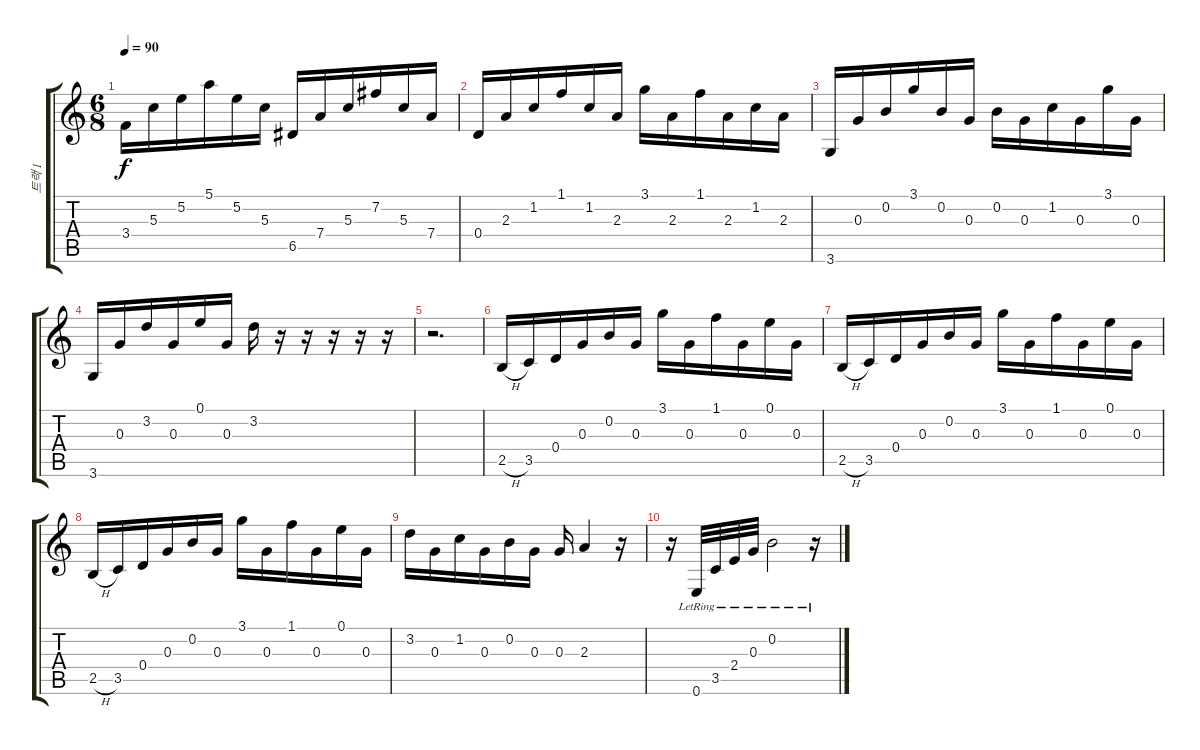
\track ("트랙 1" "트랙 1") {instrument acousticguitarsteel}
\staff {score tabs}
\tuning (E4 B3 G3 D3 A2 E2) {hide}
\ts (6 8)
\tempo 90
\clef g2
\ks c
3.4.16{dy f} 5.3.16 5.2.16 5.1.16 5.2.16 5.3.16 6.5.16 7.4.16 5.3.16 7.2.16 5.3.16 7.4.16 |
0.4.16 2.3.16 1.2.16 1.1.16 1.2.16 2.3.16 3.1.16 2.3.16 1.1.16 2.3.16 1.2.16 2.3.16 |
3.6.16 0.3.16 0.2.16 3.1.16 0.2.16 0.3.16 0.2.16 0.3.16 1.2.16 0.3.16 3.1.16 0.3.16 |
3.6.16 0.3.16 3.2.16 0.3.16 0.1.16 0.3.16 3.2.16 r.16 r.16 r.16 r.16 r.16 |
r.2{d} |
2.5{h}.16 3.5.16 0.4.16 0.3.16 0.2.16 0.3.16 3.1.16 0.3.16 1.1.16 0.3.16 0.1.16 0.3.16 |
2.5{h}.16 3.5.16 0.4.16 0.3.16 0.2.16 0.3.16 3.1.16 0.3.16 1.1.16 0.3.16 0.1.16 0.3.16 |
2.5{h}.16 3.5.16 0.4.16 0.3.16 0.2.16 0.3.16 3.1.16 0.3.16 1.1.16 0.3.16 0.1.16 0.3.16 |
3.2.16 0.3.16 1.2.16 0.3.16 0.2.16 0.3.16 0.3.16 2.3.4 r.16 |
r.16 0.6{lr}.32 3.5{lr}.32 2.4{lr}.32 0.3{lr}.32 0.2{lr}.2 r.16
